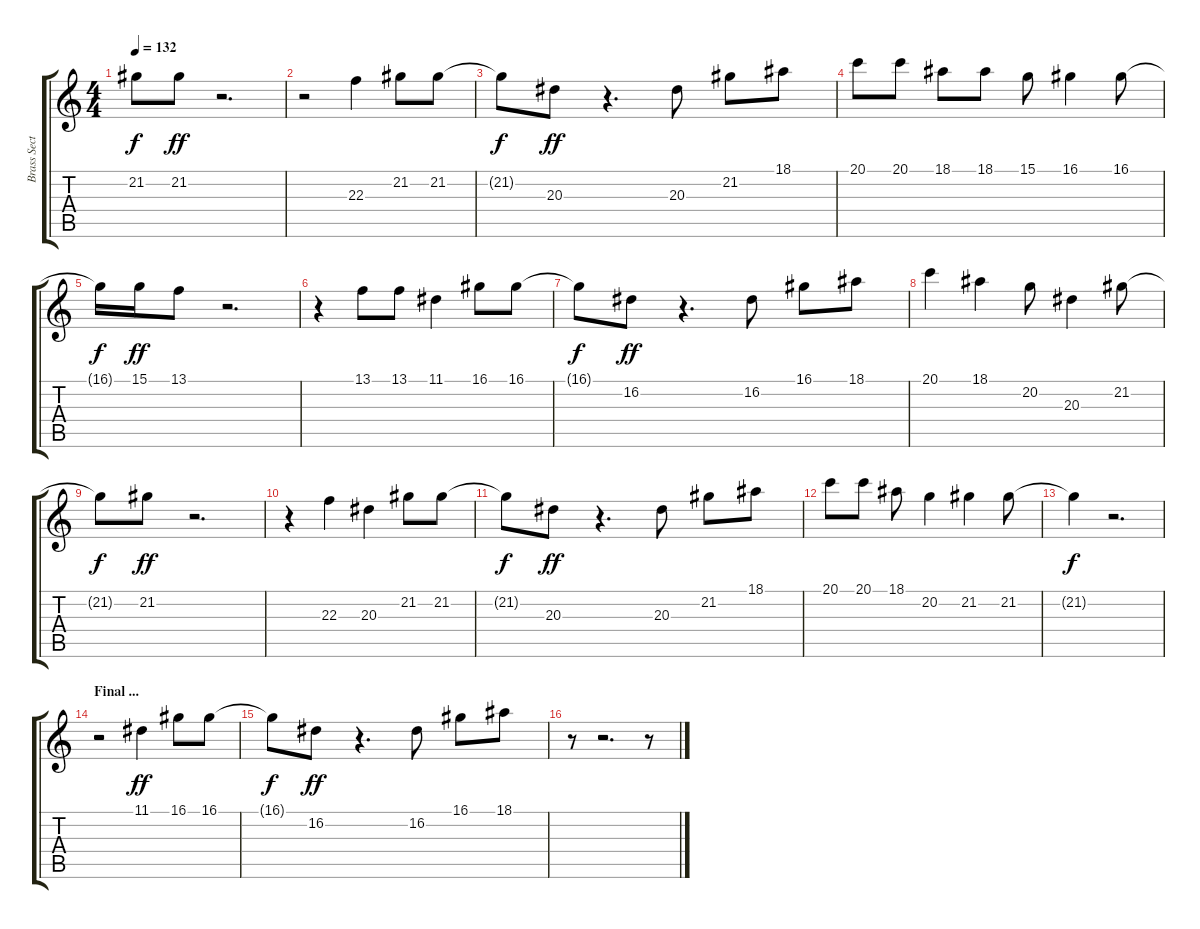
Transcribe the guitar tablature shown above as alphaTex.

\track ("Brass Section / T. Sax" "Brass Sect") {instrument brasssection}
\staff {score tabs}
\tuning (E4 B3 G3 D3 A2 E2) {hide}
\ts (4 4)
\tempo 132
\clef g2
\ks c
21.2{t}.8{dy f} 21.2.8{dy ff} r.2{d} |
r.2 22.3.4 21.2.8 21.2.8 |
21.2{t}.8{dy f} 20.3.8{dy ff} r.4{d} 20.3.8 21.2.8 18.1.8 |
20.1.8 20.1.8 18.1.8 18.1.8 15.1.8 16.1.4 16.1.8 |
16.1{t}.16{dy f} 15.1.16{dy ff} 13.1.8 r.2{d} |
r.4 13.1.8 13.1.8 11.1.4 16.1.8 16.1.8 |
16.1{t}.8{dy f} 16.2.8{dy ff} r.4{d} 16.2.8 16.1.8 18.1.8 |
20.1.4 18.1.4 20.2.8 20.3.4 21.2.8 |
21.2{t}.8{dy f} 21.2.8{dy ff} r.2{d} |
r.4 22.3.4 20.3.4 21.2.8 21.2.8 |
21.2{t}.8{dy f} 20.3.8{dy ff} r.4{d} 20.3.8 21.2.8 18.1.8 |
20.1.8 20.1.8 18.1.8 20.2.4 21.2.4 21.2.8 |
21.2{t}.4{dy f} r.2{d} |
\section ("" "Final ...")
r.2 11.1.4{dy ff} 16.1.8 16.1.8 |
16.1{t}.8{dy f} 16.2.8{dy ff} r.4{d} 16.2.8 16.1.8 18.1.8 |
r.8 r.2{d} r.8
